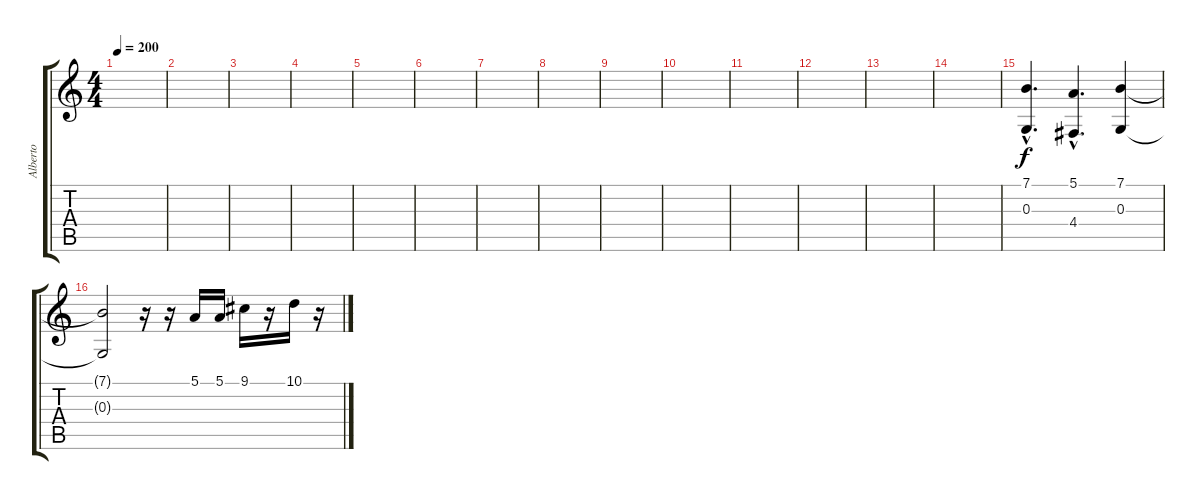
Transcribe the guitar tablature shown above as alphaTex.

\track ("Alberto" "Alberto") {instrument trumpet}
\staff {score tabs}
\tuning (E4 B3 G3 D3 A2 E2) {hide}
\ts (4 4)
\tempo 200
\clef g2
\ks c
|
|
|
|
|
|
|
|
|
|
|
|
|
|
(7.1{hac} 0.3{hac}).4{d} (5.1{hac} 4.4{hac}).4{d} (7.1 0.3).4 |
(7.1{t} 0.3{t}).2 r.16 r.16 5.1.16 5.1.16 9.1.16 r.16 10.1.16 r.16
